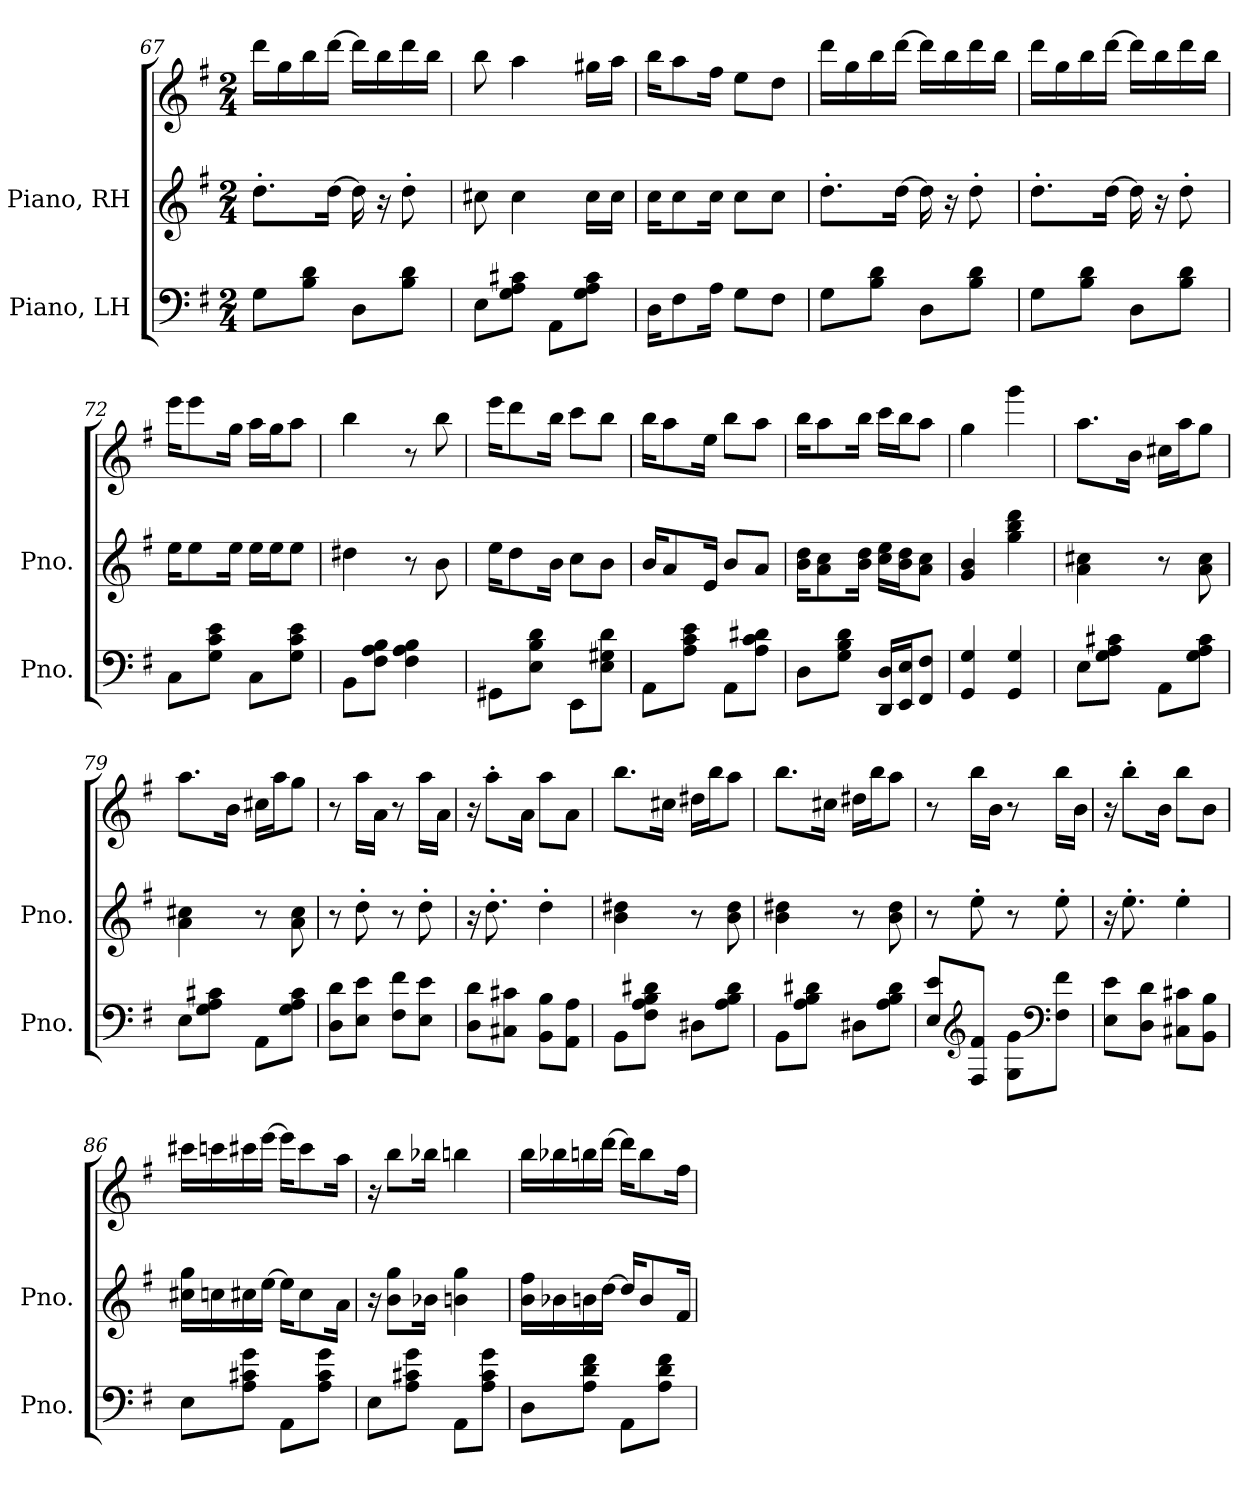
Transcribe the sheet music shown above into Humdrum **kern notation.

**kern	**kern	**kern
*part2	*part1	*part1
*staff3	*staff2	*staff1
*I"Piano, LH	*I"Piano, RH	*
*I'Pno.	*I'Pno.	*
*clefF4	*clefG2	*clefG2
*k[f#]	*k[f#]	*k[f#]
*M2/4	*M2/4	*M2/4
=67	=67	=67
8G\L	8.dd'\L	16ddd\LL
.	.	16gg\
8B\ 8d\J	.	16bb\
.	[16dd\Jk	[16ddd\JJ
8D\L	16dd\]	16ddd\LL]
.	16r	16bb\
8B\ 8d\J	8dd'\	16ddd\
.	.	16bb\JJ
!!LO:LB:g=z
=68	=68	=68
8E\L	8cc#X\	8bb\
8G\ 8A\ 8c#X\J	4cc#\	4aa\
8AA\L	.	.
8G\ 8A\ 8c#\J	16cc#\LL	16gg#X\LL
.	16cc#\JJ	16aa\JJ
=69	=69	=69
16D\KL	16cc\KL	16bb\KL
8F#\	8cc\	8aa\
16A\Jk	16cc\Jk	16ff#\Jk
8G\L	8cc\L	8ee\L
8F#\J	8cc\J	8dd\J
=70	=70	=70
8G\L	8.dd'\L	16ddd\LL
.	.	16gg\
8B\ 8d\J	.	16bb\
.	[16dd\Jk	[16ddd\JJ
8D\L	16dd\]	16ddd\LL]
.	16r	16bb\
8B\ 8d\J	8dd'\	16ddd\
.	.	16bb\JJ
=71	=71	=71
8G\L	8.dd'\L	16ddd\LL
.	.	16gg\
8B\ 8d\J	.	16bb\
.	[16dd\Jk	[16ddd\JJ
8D\L	16dd\]	16ddd\LL]
.	16r	16bb\
8B\ 8d\J	8dd'\	16ddd\
.	.	16bb\JJ
!!LO:PB:g=z
=72	=72	=72
8C\L	16ee\KL	16eee\KL
.	8ee\	8eee\
8G\ 8c\ 8e\J	.	.
.	16ee\Jk	16gg\Jk
8C\L	16ee\LL	16aa\LL
.	16ee\J	16gg\J
8G\ 8c\ 8e\J	8ee\J	8aa\J
=73	=73	=73
8BB\L	4dd#X\	4bb\
8F#\ 8A\ 8B\J	.	.
4F#\ 4A\ 4B\	8r	8r
.	8b\	8bb\
=74	=74	=74
8GG#X\L	16ee\KL	16eee\KL
.	8dd\	8ddd\
8E\ 8B\ 8d\J	.	.
.	16b\Jk	16bb\Jk
8EE\L	8cc\L	8ccc\L
8E\ 8G#X\ 8d\J	8b\J	8bb\J
=75	=75	=75
8AA\L	16b/KL	16bb\KL
.	8a/	8aa\
8A\ 8c\ 8e\J	.	.
.	16e/Jk	16ee\Jk
8AA\L	8b/L	8bb\L
8A\ 8c\ 8d#X\J	8a/J	8aa\J
=76	=76	=76
8D\L	16b\ 16dd\KL	16bb\KL
.	8a\ 8cc\	8aa\
8G\ 8B\ 8d\J	.	.
.	16b\ 16dd\Jk	16bb\Jk
16DD/ 16D/LL	16cc\ 16ee\LL	16ccc\LL
16EE/ 16E/J	16b\ 16dd\J	16bb\J
8FF#/ 8F#/J	8a\ 8cc\J	8aa\J
=77	=77	=77
4GG/ 4G/	4g/ 4b/	4gg\
4GG/ 4G/	4gg\ 4bb\ 4ddd\	4ggg\
!!LO:LB:g=z
=78	=78	=78
8E\L	4a\ 4cc#X\	8.aa\L
8G\ 8A\ 8c#X\J	.	.
.	.	16b\Jk
8AA\L	8r	16cc#X\LL
.	.	16aa\J
8G\ 8A\ 8c#\J	8a\ 8cc#\	8gg\J
=79	=79	=79
8E\L	4a\ 4cc#X\	8.aa\L
8G\ 8A\ 8c#X\J	.	.
.	.	16b\Jk
8AA\L	8r	16cc#X\LL
.	.	16aa\J
8G\ 8A\ 8c#\J	8a\ 8cc#\	8gg\J
=80	=80	=80
8D\ 8d\L	8r	8r
8E\ 8e\J	8dd'\	16aa\LL
.	.	16a\JJ
8F#\ 8f#\L	8r	8r
8E\ 8e\J	8dd'\	16aa\LL
.	.	16a\JJ
=81	=81	=81
8D\ 8d\L	16r	16r
.	8.dd'\	8aa'\L
8C#X\ 8c#X\J	.	.
.	.	16a\Jk
8BB\ 8B\L	4dd'\	8aa\L
8AA\ 8A\J	.	8a\J
=82	=82	=82
8BB\L	4b\ 4dd#X\	8.bb\L
8F#\ 8A\ 8B\ 8d#X\J	.	.
.	.	16cc#X\Jk
8D#X\L	8r	16dd#X\LL
.	.	16bb\J
8A\ 8B\ 8d#\J	8b\ 8dd#\	8aa\J
!!LO:LB:g=z
=83	=83	=83
8BB\L	4b\ 4dd#X\	8.bb\L
8A\ 8B\ 8d#X\J	.	.
.	.	16cc#X\Jk
8D#X\L	8r	16dd#X\LL
.	.	16bb\J
8A\ 8B\ 8d#\J	8b\ 8dd#\	8aa\J
=84	=84	=84
8E/ 8e/L	8r	8r
*clefG2	*	*
8F#/ 8f#/J	8ee'\	16bb\LL
.	.	16b\JJ
8G\ 8g\L	8r	8r
*clefF4	*	*
8F#\ 8f#\J	8ee'\	16bb\LL
.	.	16b\JJ
=85	=85	=85
8E\ 8e\L	16r	16r
.	8.ee'\	8bb'\L
8D\ 8d\J	.	.
.	.	16b\Jk
8C#X\ 8c#X\L	4ee'\	8bb\L
8BB\ 8B\J	.	8b\J
=86	=86	=86
8E\L	16cc#X\ 16gg\LL	16ccc#X\LL
.	16ccn\	16cccn\
8A\ 8c#X\ 8g\J	16cc#X\	16ccc#X\
.	[16ee\JJ	[16eee\JJ
8AA\L	16ee\KL]	16eee\KL]
.	8cc#\	8ccc#\
8A\ 8c#\ 8g\J	.	.
.	16a\Jk	16aa\Jk
!!LO:LB:g=z
=87	=87	=87
8E\L	16r	16r
.	8b\ 8gg\L	8bb\L
8A\ 8c#X\ 8g\J	.	.
.	16b-X\Jk	16bb-X\Jk
8AA\L	4bn\ 4gg\	4bbn\
8A\ 8c#\ 8g\J	.	.
=88	=88	=88
8D\L	16b\ 16ff#\LL	16bb\LL
.	16b-X\	16bb-X\
8A\ 8d\ 8f#\J	16bn\	16bbn\
.	[16dd\JJ	[16ddd\JJ
8AA\L	16dd/KL]	16ddd\KL]
.	8b/	8bb\
8A\ 8d\ 8f#\J	.	.
.	16f#/Jk	16ff#\Jk
=	=	=
*-	*-	*-
